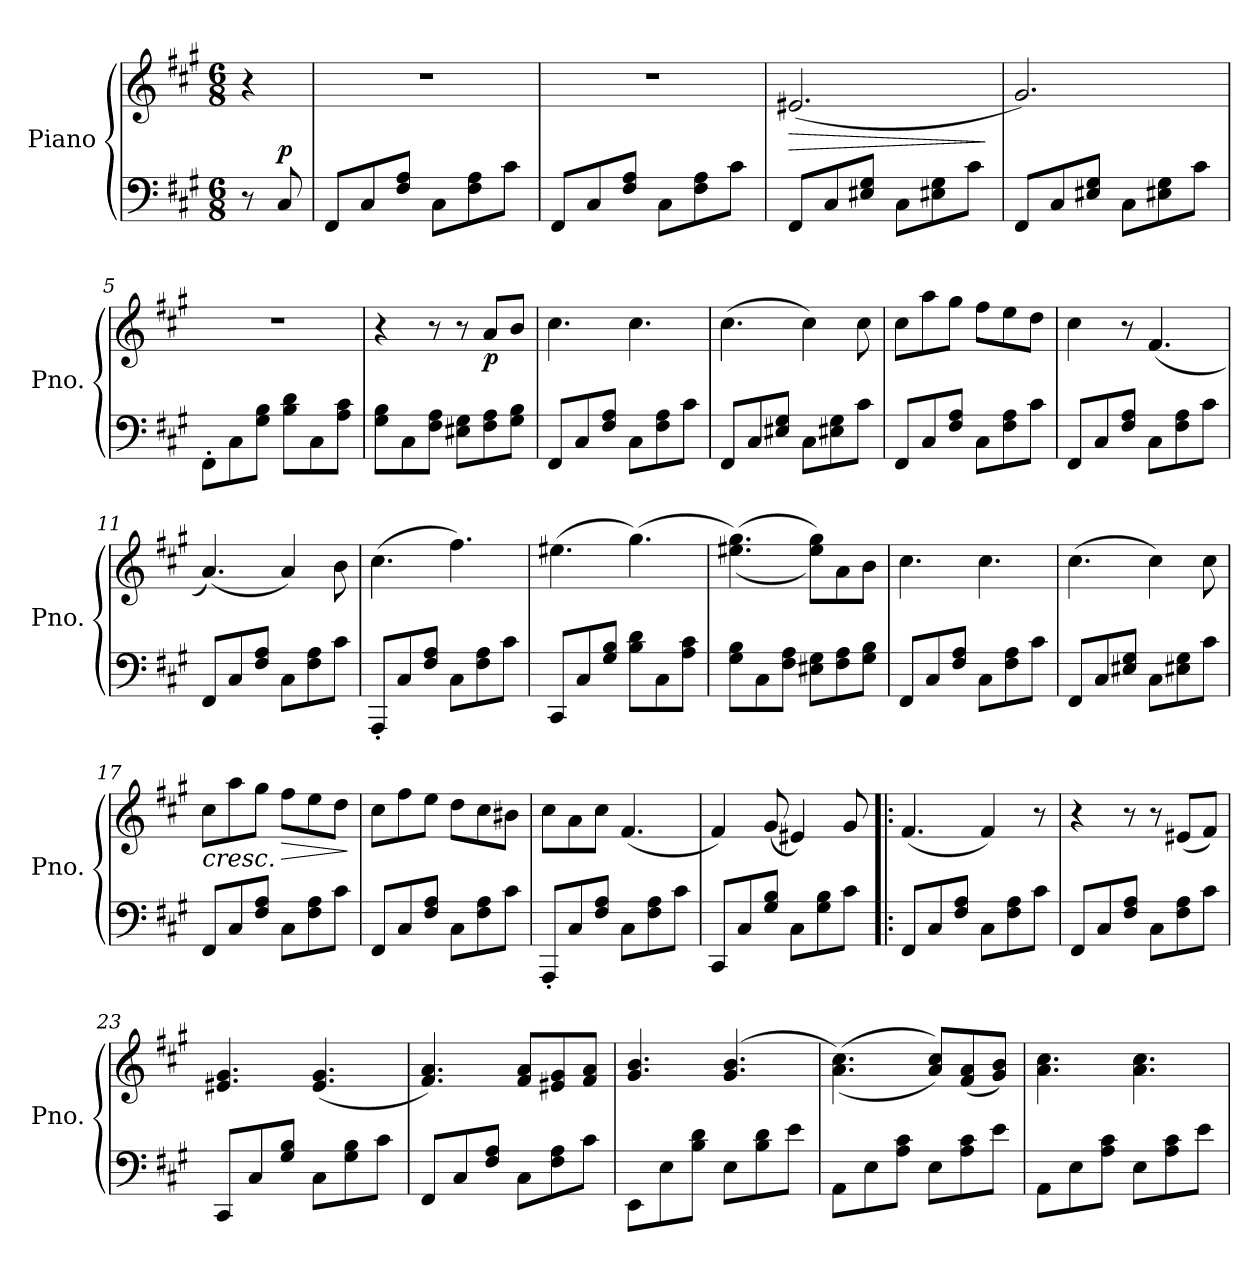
**kern	**kern	**dynam
*part1	*part1	*part1
*staff2	*staff1	*staff1/2
*I"Piano	*	*
*I'Pno.	*	*
*clefF4	*clefG2	*
*k[f#c#g#]	*k[f#c#g#]	*
*M6/8	*M6/8	*
=	=	=
8r	4r	.
!	!	!LO:DY:a=2
8C#/	.	p
=1	=1	=1
8FF#/L	2.r	.
8C#/	.	.
8F#/ 8A/J	.	.
8C#\L	.	.
8F#\ 8A\	.	.
8c#\J	.	.
=2	=2	=2
8FF#/L	2.r	.
8C#/	.	.
8F#/ 8A/J	.	.
8C#\L	.	.
8F#\ 8A\	.	.
8c#\J	.	.
=3	=3	=3
!	!	!LO:HP:b
8FF#/L	(2.e#X/	>
8C#/	.	.
8E#X/ 8G#/J	.	.
8C#\L	.	.
8E#X\ 8G#\	.	.
8c#\J	.	.
.	.	]
=4	=4	=4
8FF#/L	2.g#/)	.
8C#/	.	.
8E#X/ 8G#/J	.	.
8C#\L	.	.
8E#X\ 8G#\	.	.
8c#\J	.	.
=5	=5	=5
8FF#'\L	2.r	.
8C#\	.	.
8G#\ 8B\J	.	.
8B\ 8d\L	.	.
8C#\	.	.
8A\ 8c#\J	.	.
!!LO:LB:g=z
=6	=6	=6
8G#\ 8B\L	4r	.
8C#\	.	.
8F#\ 8A\J	8r	.
8E#X\ 8G#\L	8r	.
!	!	!LO:DY:b
8F#\ 8A\	8a/L	p
8G#\ 8B\J	8b/J	.
=7	=7	=7
8FF#/L	4.cc#\	.
8C#/	.	.
8F#/ 8A/J	.	.
8C#\L	4.cc#\	.
8F#\ 8A\	.	.
8c#\J	.	.
=8	=8	=8
8FF#/L	(4.cc#\	.
8C#/	.	.
8E#X/ 8G#/J	.	.
8C#\L	4cc#\)	.
8E#X\ 8G#\	.	.
8c#\J	8cc#\	.
=9	=9	=9
8FF#/L	8cc#\L	.
8C#/	8aa\	.
8F#/ 8A/J	8gg#\J	.
8C#\L	8ff#\L	.
8F#\ 8A\	8ee\	.
8c#\J	8dd\J	.
=10	=10	=10
8FF#/L	4cc#\	.
8C#/	.	.
8F#/ 8A/J	8r	.
8C#\L	(4.f#/	.
8F#\ 8A\	.	.
8c#\J	.	.
=11	=11	=11
8FF#/L	(4.a/)	.
8C#/	.	.
8F#/ 8A/J	.	.
8C#\L	4a/)	.
8F#\ 8A\	.	.
8c#\J	8b\	.
!!LO:LB:g=z
=12	=12	=12
8AAA'/L	(4.cc#\	.
8C#/	.	.
8F#/ 8A/J	.	.
8C#\L	4.ff#\)	.
8F#\ 8A\	.	.
8c#\J	.	.
=13	=13	=13
8CC#/L	(4.ee#X\	.
8C#/	.	.
8G#/ 8B/J	.	.
8B\ 8d\L	(4.gg#\)	.
8C#\	.	.
8A\ 8c#\J	.	.
=14	=14	=14
8G#\ 8B\L	((4.ee#X\ 4.gg#\)	.
8C#\	.	.
8F#\ 8A\J	.	.
8E#X\ 8G#\L	8ee#\ 8gg#\L))	.
8F#\ 8A\	8a\	.
8G#\ 8B\J	8b\J	.
=15	=15	=15
8FF#/L	4.cc#\	.
8C#/	.	.
8F#/ 8A/J	.	.
8C#\L	4.cc#\	.
8F#\ 8A\	.	.
8c#\J	.	.
=16	=16	=16
8FF#/L	(4.cc#\	.
8C#/	.	.
8E#X/ 8G#/J	.	.
8C#\L	4cc#\)	.
8E#X\ 8G#\	.	.
8c#\J	8cc#\	.
=17	=17	=17
!	!	!LO:HP:b
8FF#/L	8cc#\L	<
8C#/	8aa\	.
8F#/ 8A/J	8gg#\J	.
!	!	!LO:HP:b
8C#\L	8ff#\L	>
8F#\ 8A\	8ee\	.
8c#\J	8dd\J	.
.	.	[ ]
!!LO:LB:g=z
=18	=18	=18
8FF#/L	8cc#\L	.
8C#/	8ff#\	.
8F#/ 8A/J	8ee\J	.
8C#\L	8dd\L	.
8F#\ 8A\	8cc#\	.
8c#\J	8b#X\J	.
=19	=19	=19
8AAA'/L	8cc#\L	.
8C#/	8a\	.
8F#/ 8A/J	8cc#\J	.
8C#\L	(4.f#/	.
8F#\ 8A\	.	.
8c#\J	.	.
=20	=20	=20
8CC#/L	4f#/)	.
8C#/	.	.
8G#/ 8B/J	(8g#/	.
8C#\L	4e#X/)	.
8G#\ 8B\	.	.
8c#\J	8g#/	.
=21!|:	=21!|:	=21!|:
8FF#/L	(4.f#/	.
8C#/	.	.
8F#/ 8A/J	.	.
8C#\L	4f#/)	.
8F#\ 8A\	.	.
8c#\J	8r	.
=22	=22	=22
8FF#/L	4r	.
8C#/	.	.
8F#/ 8A/J	8r	.
8C#\L	8r	.
8F#\ 8A\	(8e#X/L	.
8c#\J	8f#/J)	.
!!LO:LB:g=z
=23	=23	=23
8CC#/L	4.e#X/ 4.g#/	.
8C#/	.	.
8G#/ 8B/J	.	.
8C#\L	(4.e#/ 4.g#/	.
8G#\ 8B\	.	.
8c#\J	.	.
=24	=24	=24
8FF#/L	4.f#/ 4.a/)	.
8C#/	.	.
8F#/ 8A/J	.	.
8C#\L	8f#/ 8a/L	.
8F#\ 8A\	8e#X/ 8g#/	.
8c#\J	8f#/ 8a/J	.
=25	=25	=25
8EE\L	4.g#/ 4.b/	.
8E\	.	.
8B\ 8d\J	.	.
8E\L	(4.g#/ 4.b/	.
8B\ 8d\	.	.
8e\J	.	.
=26	=26	=26
8AA\L	((4.a\ 4.cc#\)	.
8E\	.	.
8A\ 8c#\J	.	.
8E\L	8a/ 8cc#/L))	.
8A\ 8c#\	(8f#/ 8a/	.
8e\J	8g#/ 8b/J)	.
=27	=27	=27
8AA\L	4.a\ 4.cc#\	.
8E\	.	.
8A\ 8c#\J	.	.
8E\L	4.a\ 4.cc#\	.
8A\ 8c#\	.	.
8e\J	.	.
=	=	=
*-	*-	*-
